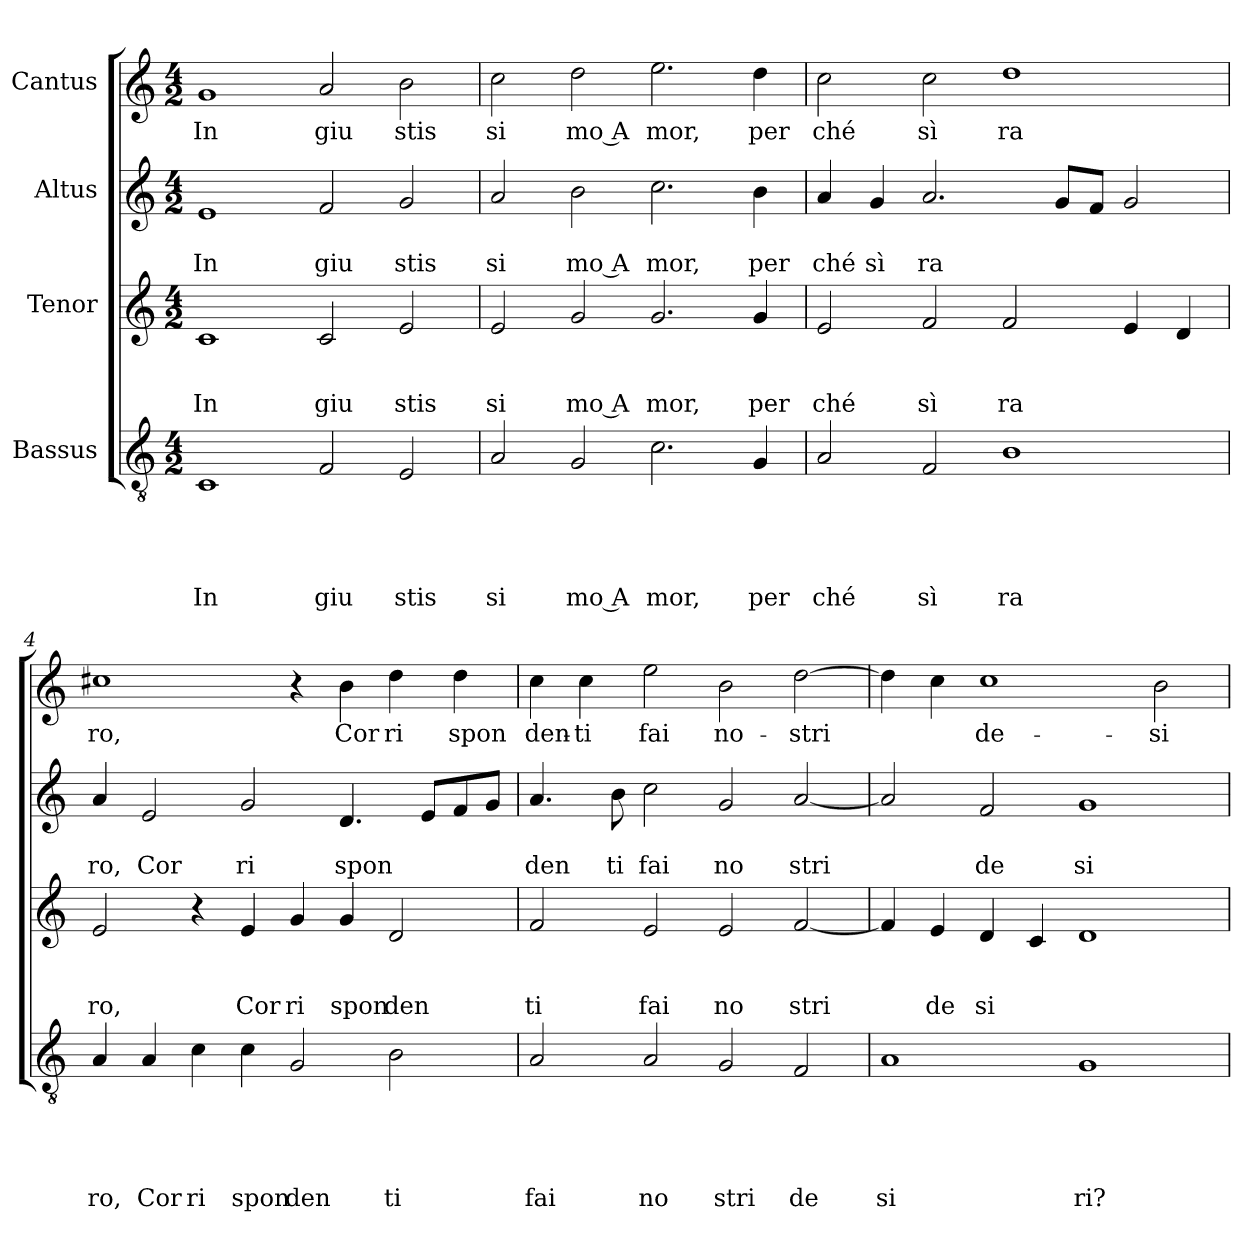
**kern	**text	**text	**text	**text	**text	**kern	**text	**text	**text	**kern	**text	**text	**kern	**text
*part4	*part4	*part4	*part4	*part4	*part4	*part3	*part3	*part3	*part3	*part2	*part2	*part2	*part1	*part1
*staff4	*staff4	*staff4	*staff4	*staff4	*staff4	*staff3	*staff3	*staff3	*staff3	*staff2	*staff2	*staff2	*staff1	*staff1
*I"Bassus	*	*	*	*	*	*I"Tenor	*	*	*	*I"Altus	*	*	*I"Cantus	*
*clefGv2	*	*	*	*	*	*clefG2	*	*	*	*clefG2	*	*	*clefG2	*
*k[]	*	*	*	*	*	*k[]	*	*	*	*k[]	*	*	*k[]	*
*C:	*	*	*	*	*	*C:	*	*	*	*C:	*	*	*C:	*
*M4/2	*	*	*	*	*	*M4/2	*	*	*	*M4/2	*	*	*M4/2	*
=1	=1	=1	=1	=1	=1	=1	=1	=1	=1	=1	=1	=1	=1	=1
!	!	!	!	!	!LO:LY:b	!	!	!	!LO:LY:b	!	!	!LO:LY:b	!	!LO:LY:b
1C	.	.	.	.	In	1c	.	.	In	1e	.	In	1g	In
!	!	!	!	!	!LO:LY:b	!	!	!	!LO:LY:b	!	!	!LO:LY:b	!	!LO:LY:b
2F/	.	.	.	.	giu	2c/	.	.	giu	2f/	.	giu	2a/	giu
!	!	!	!	!	!LO:LY:b	!	!	!	!LO:LY:b	!	!	!LO:LY:b	!	!LO:LY:b
2E/	.	.	.	.	stis	2e/	.	.	stis	2g/	.	stis	2b\	stis
=2	=2	=2	=2	=2	=2	=2	=2	=2	=2	=2	=2	=2	=2	=2
!	!	!	!	!	!LO:LY:b	!	!	!	!LO:LY:b	!	!	!LO:LY:b	!	!LO:LY:b
2A/	.	.	.	.	si	2e/	.	.	si	2a/	.	si	2cc\	si
!	!	!	!	!	!LO:LY:b:rj	!	!	!	!LO:LY:b:rj	!	!	!LO:LY:b:rj	!	!LO:LY:b:rj
2G/	.	.	.	.	mo A	2g/	.	.	mo A	2b\	.	mo A	2dd\	mo A
!	!	!	!	!	!LO:LY:b	!	!	!	!LO:LY:b	!	!	!LO:LY:b	!	!LO:LY:b
2.c\	.	.	.	.	mor,	2.g/	.	.	mor,	2.cc\	.	mor,	2.ee\	mor,
!	!	!	!	!	!LO:LY:b	!	!	!	!LO:LY:b	!	!	!LO:LY:b	!	!LO:LY:b
4G/	.	.	.	.	per	4g/	.	.	per	4b\	.	per	4dd\	per
=3	=3	=3	=3	=3	=3	=3	=3	=3	=3	=3	=3	=3	=3	=3
!	!	!	!	!	!LO:LY:b	!	!	!	!LO:LY:b	!	!	!LO:LY:b	!	!LO:LY:b
2A/	.	.	.	.	ché	2e/	.	.	ché	4a/	.	ché	2cc\	ché
!	!	!	!	!	!	!	!	!	!	!	!	!LO:LY:b	!	!
.	.	.	.	.	.	.	.	.	.	4g/	.	sì	.	.
!	!	!	!	!	!LO:LY:b	!	!	!	!LO:LY:b	!	!	!LO:LY:b	!	!LO:LY:b
2F/	.	.	.	.	sì	2f/	.	.	sì	2.a/	.	ra	2cc\	sì
!	!	!	!	!	!LO:LY:b	!	!	!	!LO:LY:b	!	!	!	!	!LO:LY:b
1B	.	.	.	.	ra	2f/	.	.	ra	.	.	.	1dd	ra
.	.	.	.	.	.	.	.	.	.	8g/L	.	.	.	.
.	.	.	.	.	.	.	.	.	.	8f/J	.	.	.	.
.	.	.	.	.	.	4e/	.	.	.	2g/	.	.	.	.
.	.	.	.	.	.	4d/	.	.	.	.	.	.	.	.
=4	=4	=4	=4	=4	=4	=4	=4	=4	=4	=4	=4	=4	=4	=4
!	!	!	!	!	!LO:LY:b	!	!	!	!LO:LY:b	!	!	!LO:LY:b	!	!LO:LY:b
4A/	.	.	.	.	ro,	2e/	.	.	ro,	4a/	.	ro,	1cc#X	ro,
!	!	!	!	!	!LO:LY:b	!	!	!	!	!	!	!LO:LY:b	!	!
4A/	.	.	.	.	Cor	.	.	.	.	2e/	.	Cor	.	.
!	!	!	!	!	!LO:LY:b	!	!	!	!	!	!	!	!	!
4c\	.	.	.	.	ri	4r	.	.	.	.	.	.	.	.
!	!	!	!	!	!LO:LY:b	!	!	!	!LO:LY:b	!	!	!LO:LY:b	!	!
4c\	.	.	.	.	spon	4e/	.	.	Cor	2g/	.	ri	.	.
!	!	!	!	!	!LO:LY:b	!	!	!	!LO:LY:b	!	!	!	!	!
2G/	.	.	.	.	den	4g/	.	.	ri	.	.	.	4r	.
!	!	!	!	!	!	!	!	!	!LO:LY:b	!	!	!LO:LY:b	!	!LO:LY:b
.	.	.	.	.	.	4g/	.	.	spon	4.d/	.	spon	4b\	Cor
!	!	!	!	!	!LO:LY:b	!	!	!	!LO:LY:b	!	!	!	!	!LO:LY:b
2B\	.	.	.	.	ti	2d/	.	.	den	.	.	.	4dd\	ri
.	.	.	.	.	.	.	.	.	.	8e/L	.	.	.	.
!	!	!	!	!	!	!	!	!	!	!	!	!	!	!LO:LY:b
.	.	.	.	.	.	.	.	.	.	8f/	.	.	4dd\	spon
.	.	.	.	.	.	.	.	.	.	8g/J	.	.	.	.
!!LO:LB:g=z
=5	=5	=5	=5	=5	=5	=5	=5	=5	=5	=5	=5	=5	=5	=5
!	!	!	!	!	!LO:LY:b	!	!	!	!LO:LY:b	!	!	!LO:LY:b	!	!LO:LY:b
2A/	.	.	.	.	fai	2f/	.	.	ti	4.a/	.	den	4cc\	den-
!	!	!	!	!	!	!	!	!	!	!	!	!	!	!LO:LY:b
.	.	.	.	.	.	.	.	.	.	.	.	.	4cc\	-ti
!	!	!	!	!	!	!	!	!	!	!	!	!LO:LY:b	!	!
.	.	.	.	.	.	.	.	.	.	8b\	.	ti	.	.
!	!	!	!	!	!LO:LY:b	!	!	!	!LO:LY:b	!	!	!LO:LY:b	!	!LO:LY:b
2A/	.	.	.	.	no	2e/	.	.	fai	2cc\	.	fai	2ee\	fai
!	!	!	!	!	!LO:LY:b	!	!	!	!LO:LY:b	!	!	!LO:LY:b	!	!LO:LY:b
2G/	.	.	.	.	stri	2e/	.	.	no	2g/	.	no	2b\	no-
!	!	!	!	!	!LO:LY:b	!	!	!	!LO:LY:b	!	!	!LO:LY:b	!	!LO:LY:b
2F/	.	.	.	.	de	[<2f/	.	.	stri	[<2a/	.	stri	[>2dd\	-stri
=6	=6	=6	=6	=6	=6	=6	=6	=6	=6	=6	=6	=6	=6	=6
!	!	!	!	!	!LO:LY:b	!	!	!	!	!	!	!	!	!
1A	.	.	.	.	si	4f/]	.	.	.	2a/]	.	.	4dd\]	.
!	!	!	!	!	!	!	!	!	!LO:LY:b	!	!	!	!	!
.	.	.	.	.	.	4e/	.	.	de	.	.	.	4cc\	.
!	!	!	!	!	!	!	!	!	!LO:LY:b	!	!	!LO:LY:b	!	!LO:LY:b
.	.	.	.	.	.	4d/	.	.	si	2f/	.	de	1cc	de-
.	.	.	.	.	.	4c/	.	.	.	.	.	.	.	.
!	!	!	!	!	!LO:LY:b	!	!	!	!	!	!	!LO:LY:b	!	!
1G	.	.	.	.	ri?	1d	.	.	.	1g	.	si	.	.
!	!	!	!	!	!	!	!	!	!	!	!	!	!	!LO:LY:b
.	.	.	.	.	.	.	.	.	.	.	.	.	2b\	-si-
=	=	=	=	=	=	=	=	=	=	=	=	=	=	=
*-	*-	*-	*-	*-	*-	*-	*-	*-	*-	*-	*-	*-	*-	*-
